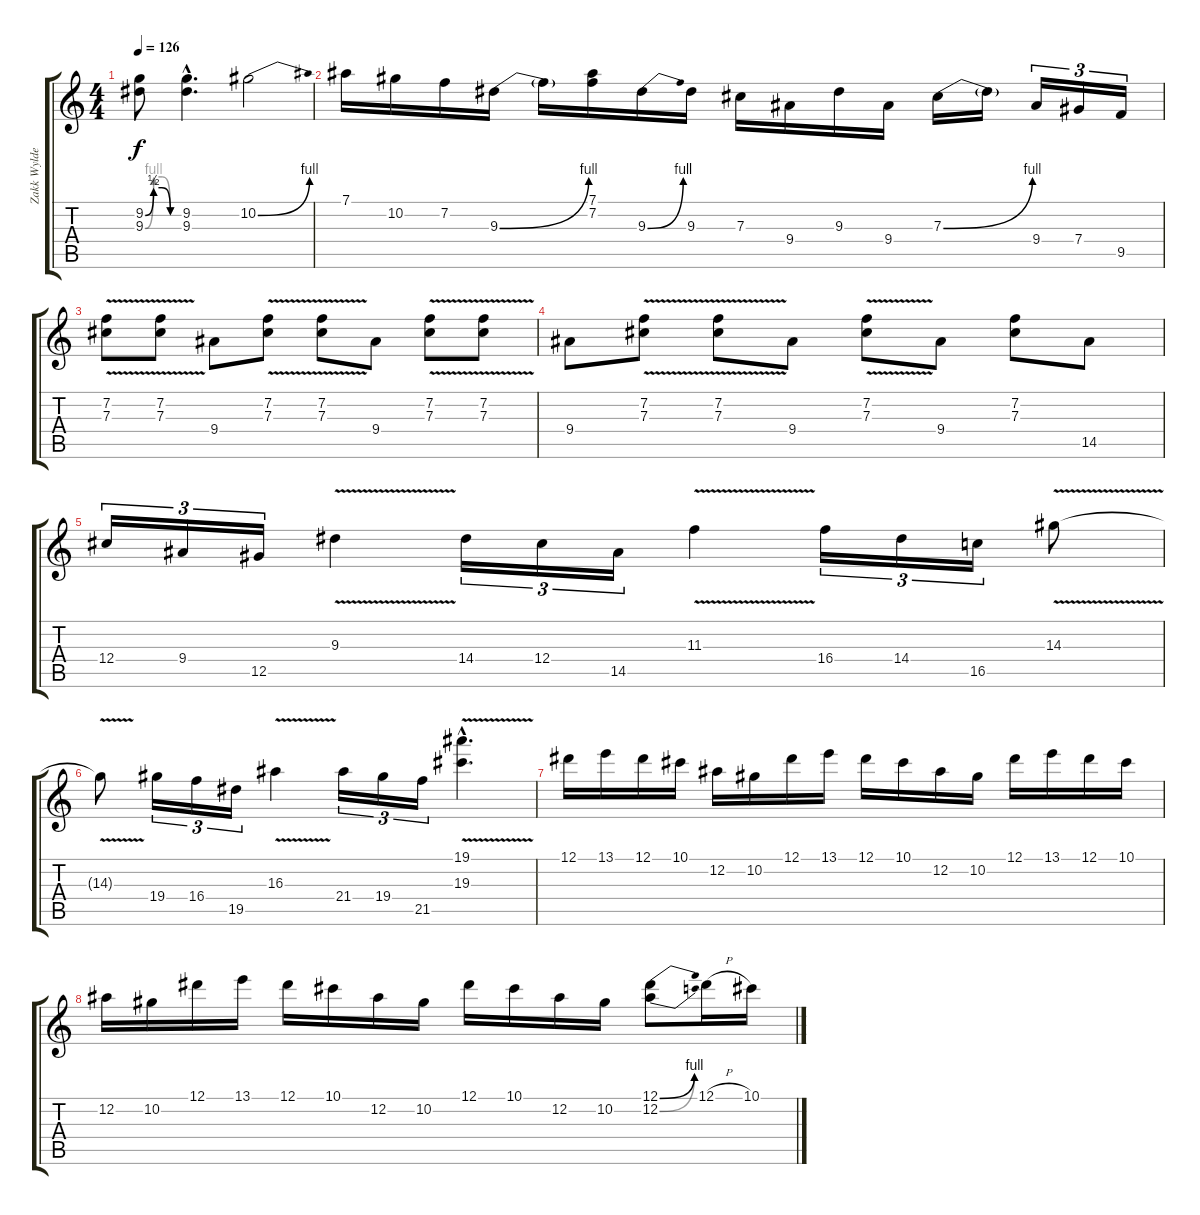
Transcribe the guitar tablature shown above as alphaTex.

\track ("Zakk Wylde" "Zakk Wylde") {instrument overdrivenguitar}
\staff {score tabs}
\tuning (Eb4 Bb3 Gb3 Db3 Ab2 Eb2) {hide}
\ts (4 4)
\tempo 126
\clef g2
\ks c
(9.2{be (custom 0 0 15 2 30 2 45 0 60 0)} 9.3{be (custom 0 0 15 4 30 4 45 0 60 0)}).8{dy f} (9.2{hac} 9.3{hac}).4{d} 10.2{be (bend 0 0 60 4)}.2 |
7.1.16 10.2.16 7.2.16 9.3{be (bend 0 0 60 4)}.16 9.3{t}.16 (7.1 7.2).16 9.3{be (bend 0 0 60 4)}.16 9.3.16 7.3.16 9.4.16 9.3.16 9.4.16 7.3{be (bend 0 0 60 4)}.16 7.3{t}.16 9.4.16{tu (3 2)} 7.4.16{tu (3 2)} 9.5.16{tu (3 2)} |
(7.2{v} 7.3{v}).8 (7.2{v} 7.3{v}).8 9.4.8 (7.2{v} 7.3{v}).8 (7.2{v} 7.3{v}).8 9.4.8 (7.2{v} 7.3{v}).8 (7.2{v} 7.3{v}).8 |
9.4.8 (7.2{v} 7.3{v}).8 (7.2{v} 7.3{v}).8 9.4.8 (7.2{v} 7.3{v}).8 9.4.8 (7.2 7.3).8 14.5.8 |
12.4.16{tu (3 2)} 9.4.16{tu (3 2)} 12.5.16{tu (3 2)} 9.3{v}.4 14.4.16{tu (3 2)} 12.4.16{tu (3 2)} 14.5.16{tu (3 2)} 11.3{v}.4 16.4.16{tu (3 2)} 14.4.16{tu (3 2)} 16.5.16{tu (3 2)} 14.3{v}.8 |
14.3{t}.8 19.4.16{tu (3 2)} 16.4.16{tu (3 2)} 19.5.16{tu (3 2)} 16.3{v}.4 21.4.16{tu (3 2)} 19.4.16{tu (3 2)} 21.5.16{tu (3 2)} (19.1{v hac} 19.3{v hac}).4{d} |
12.1.16 13.1.16 12.1.16 10.1.16 12.2.16 10.2.16 12.1.16 13.1.16 12.1.16 10.1.16 12.2.16 10.2.16 12.1.16 13.1.16 12.1.16 10.1.16 |
12.2.16 10.2.16 12.1.16 13.1.16 12.1.16 10.1.16 12.2.16 10.2.16 12.1.16 10.1.16 12.2.16 10.2.16 (12.1{be (bend 0 0 60 4)} 12.2{be (bend 0 0 60 4)}).8 12.1{h}.16 10.1.16
